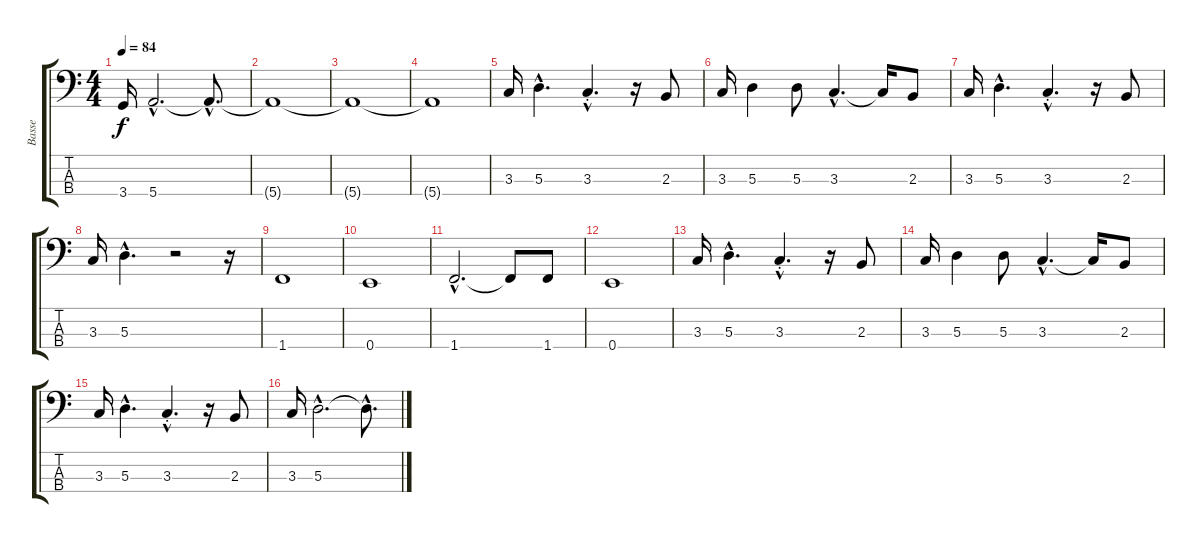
\track ("Basse" "Basse") {instrument electricbassfinger}
\staff {score tabs}
\tuning (G2 D2 A1 E1) {hide}
\ts (4 4)
\tempo 84
\clef f4
\ks c
3.4.16{dy f} 5.4{hac}.2{d} 5.4{hac t}.8{d} |
5.4{t}.1 |
5.4{t}.1 |
5.4{t}.1 |
3.3.16 5.3{hac}.4{d} 3.3{hac st}.4{d} r.16 2.3.8 |
3.3.16 5.3.4 5.3.8 3.3{hac}.4{d} 3.3{t}.16 2.3.8 |
3.3.16 5.3{hac}.4{d} 3.3{hac st}.4{d} r.16 2.3.8 |
3.3.16 5.3{hac}.4{d} r.2 r.16 |
1.4.1 |
0.4.1 |
1.4{hac}.2{d} 1.4{t}.8 1.4.8 |
0.4.1 |
3.3.16 5.3{hac}.4{d} 3.3{hac st}.4{d} r.16 2.3.8 |
3.3.16 5.3.4 5.3.8 3.3{hac}.4{d} 3.3{t}.16 2.3.8 |
3.3.16 5.3{hac}.4{d} 3.3{hac st}.4{d} r.16 2.3.8 |
3.3.16 5.3{hac}.2{d} 5.3{hac t}.8{d}
